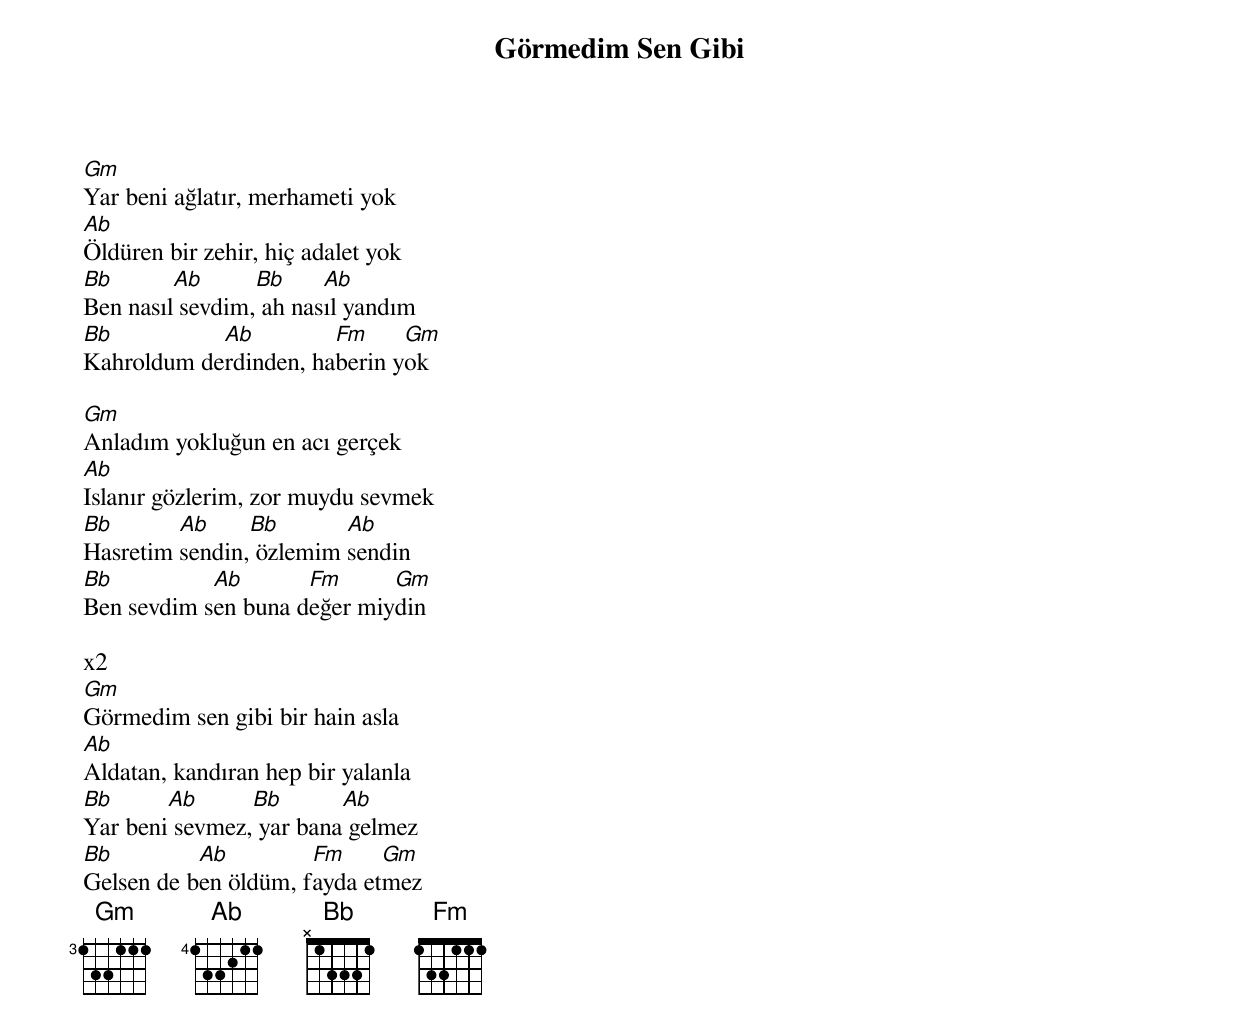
{title: Görmedim Sen Gibi}
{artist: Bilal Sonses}

Gm
Yar beni ağlatır, merhameti yok
Ab
Öldüren bir zehir, hiç adalet yok
Bb       Ab      Bb     Ab
Ben nasıl sevdim, ah nasıl yandım
Bb          Ab         Fm     Gm
Kahroldum derdinden, haberin yok

Gm
Anladım yokluğun en acı gerçek
Ab
Islanır gözlerim, zor muydu sevmek
Bb       Ab     Bb       Ab
Hasretim sendin, özlemim sendin
Bb          Ab       Fm      Gm
Ben sevdim sen buna değer miydin

x2
Gm
Görmedim sen gibi bir hain asla
Ab
Aldatan, kandıran hep bir yalanla
Bb      Ab      Bb       Ab
Yar beni sevmez, yar bana gelmez
Bb         Ab         Fm     Gm
Gelsen de ben öldüm, fayda etmez
